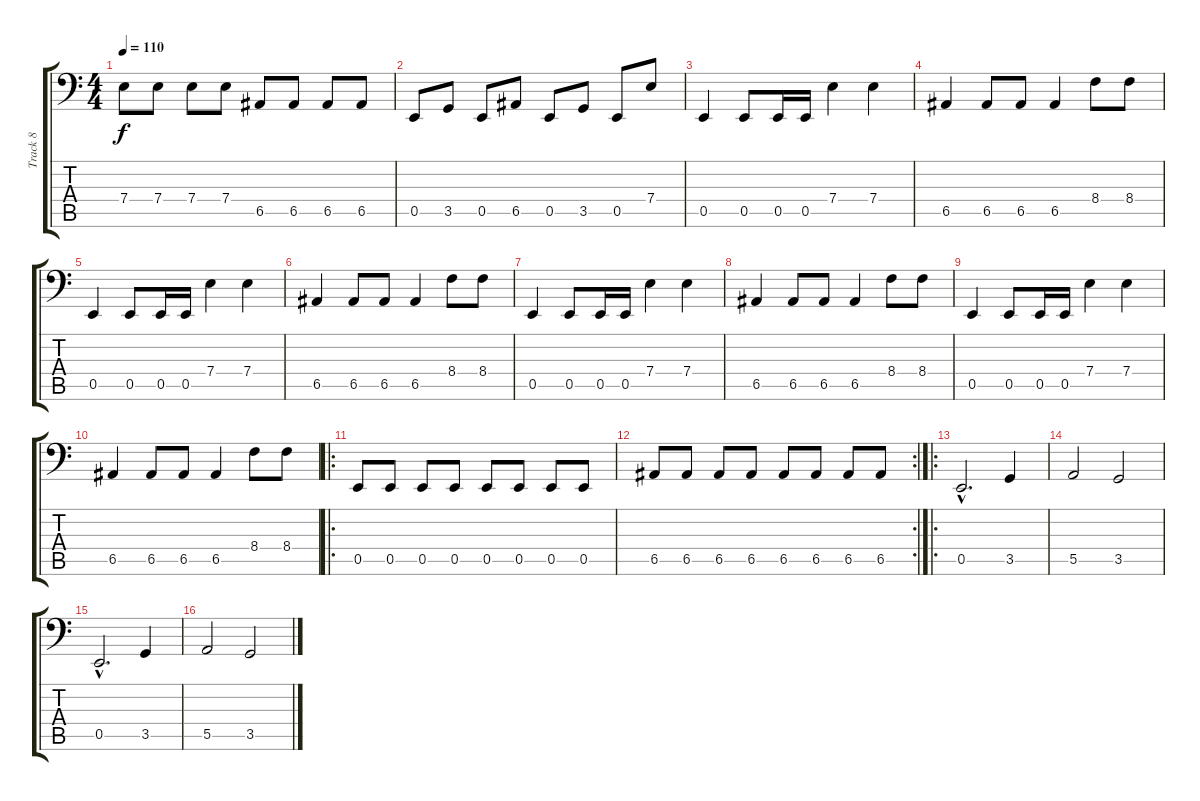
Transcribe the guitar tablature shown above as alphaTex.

\track ("Track 8" "Track 8") {instrument electricbassfinger}
\staff {score tabs}
\tuning (C3 G2 D2 A1 E1 B0) {hide}
\ts (4 4)
\tempo 110
\clef f4
\ks c
7.4.8{dy f} 7.4.8 7.4.8 7.4.8 6.5.8 6.5.8 6.5.8 6.5.8 |
0.5.8 3.5.8 0.5.8 6.5.8 0.5.8 3.5.8 0.5.8 7.4.8 |
0.5.4 0.5.8 0.5.16 0.5.16 7.4.4 7.4.4 |
6.5.4 6.5.8 6.5.8 6.5.4 8.4.8 8.4.8 |
0.5.4 0.5.8 0.5.16 0.5.16 7.4.4 7.4.4 |
6.5.4 6.5.8 6.5.8 6.5.4 8.4.8 8.4.8 |
0.5.4 0.5.8 0.5.16 0.5.16 7.4.4 7.4.4 |
6.5.4 6.5.8 6.5.8 6.5.4 8.4.8 8.4.8 |
0.5.4 0.5.8 0.5.16 0.5.16 7.4.4 7.4.4 |
6.5.4 6.5.8 6.5.8 6.5.4 8.4.8 8.4.8 |
\ro
0.5.8 0.5.8 0.5.8 0.5.8 0.5.8 0.5.8 0.5.8 0.5.8 |
\rc 2
6.5.8 6.5.8 6.5.8 6.5.8 6.5.8 6.5.8 6.5.8 6.5.8 |
\ro
0.5{hac}.2{d} 3.5.4 |
5.5.2 3.5.2 |
0.5{hac}.2{d} 3.5.4 |
5.5.2 3.5.2
